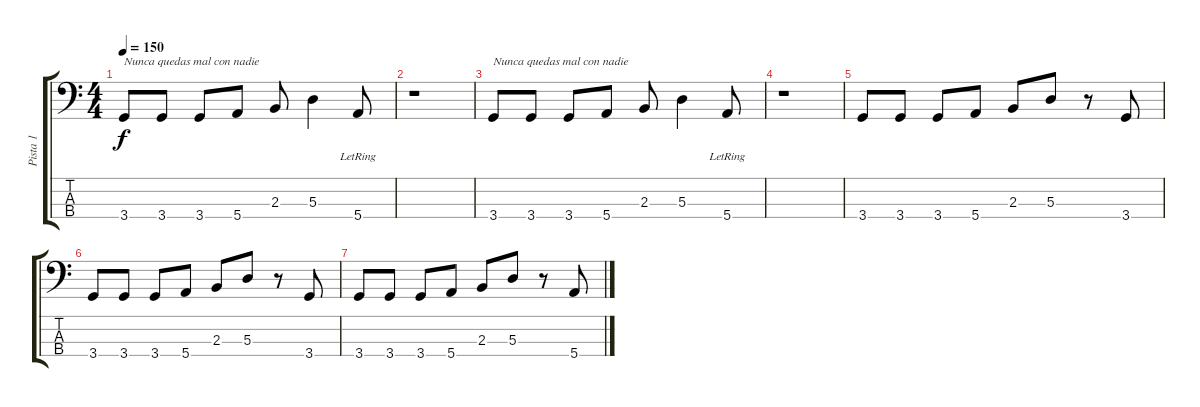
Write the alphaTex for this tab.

\track ("Pista 1" "Pista 1") {instrument electricbassfinger}
\staff {score tabs}
\tuning (G2 D2 A1 E1) {hide}
\ts (4 4)
\tempo 150
\clef f4
\ks c
3.4.8{txt "Nunca quedas mal con nadie" dy f} 3.4.8 3.4.8 5.4.8 2.3.8 5.3.4 5.4{lr}.8 |
r.1 |
3.4.8{txt "Nunca quedas mal con nadie"} 3.4.8 3.4.8 5.4.8 2.3.8 5.3.4 5.4{lr}.8 |
r.1 |
3.4.8 3.4.8 3.4.8 5.4.8 2.3.8 5.3.8 r.8 3.4.8 |
3.4.8 3.4.8 3.4.8 5.4.8 2.3.8 5.3.8 r.8 3.4.8 |
3.4.8 3.4.8 3.4.8 5.4.8 2.3.8 5.3.8 r.8 5.4.8
